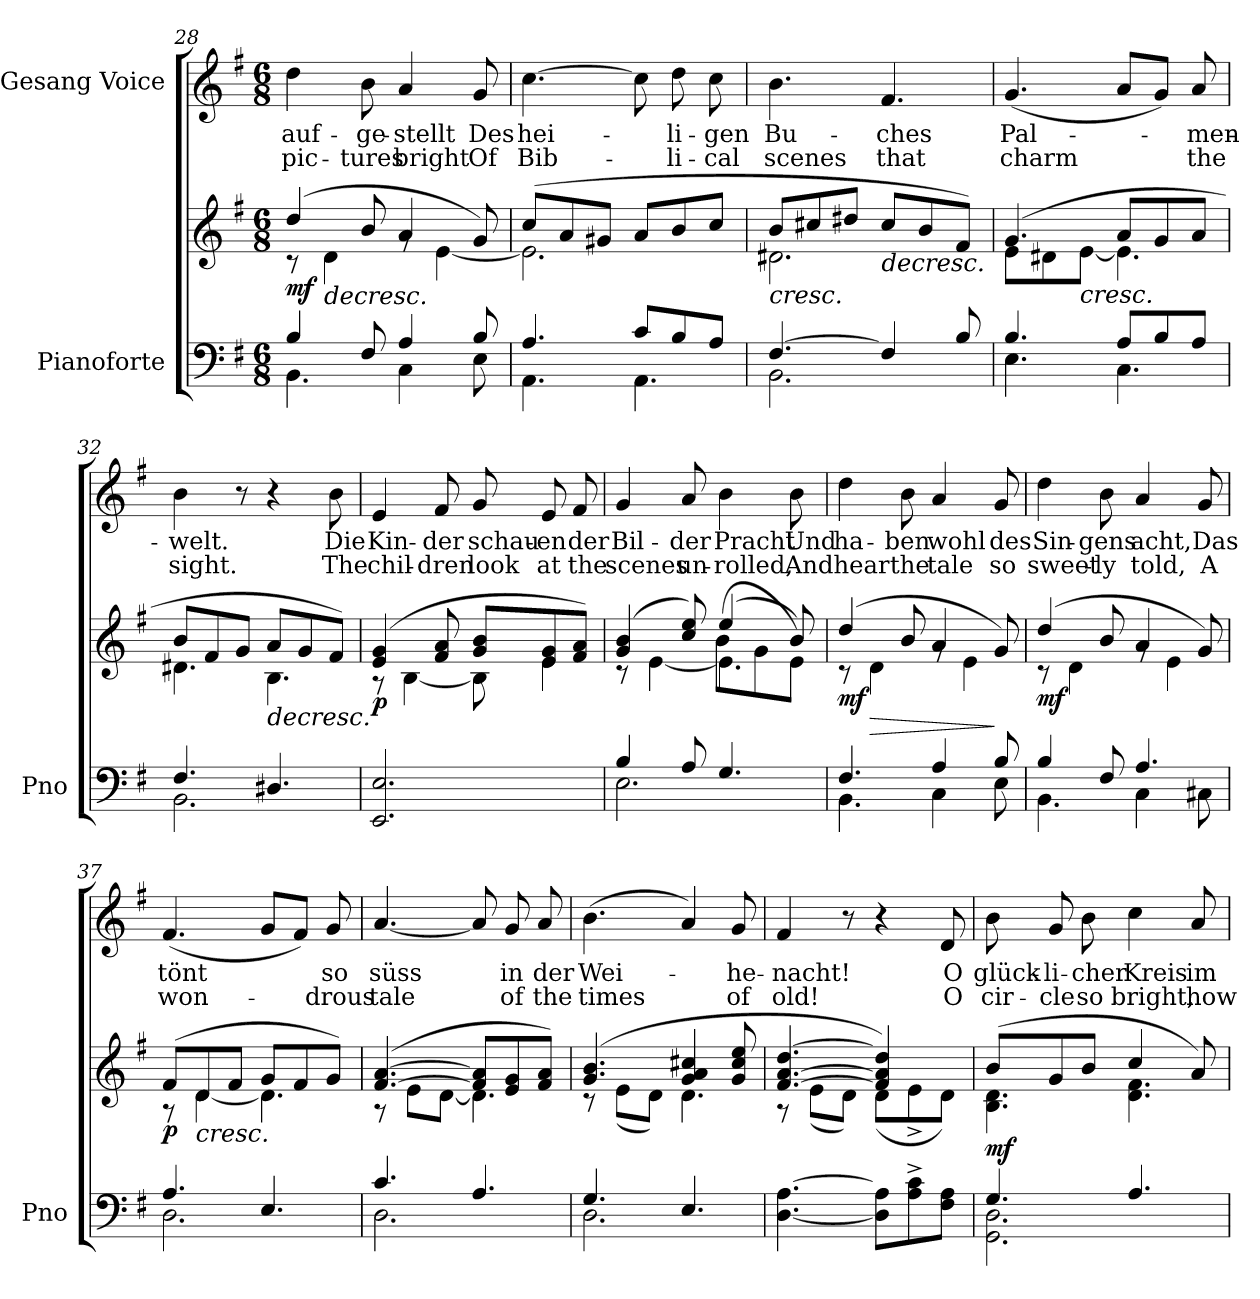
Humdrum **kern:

**kern	**kern	**dynam	**kern	**text	**text
*part2	*part2	*part2	*part1	*part1	*part1
*staff3	*staff2	*staff2/3	*staff1	*staff1	*staff1
*I"Pianoforte	*	*	*I"Gesang Voice	*	*
*I'Pno	*	*	*	*	*
*clefF4	*clefG2	*	*clefG2	*	*
*k[f#]	*k[f#]	*	*k[f#]	*	*
*M6/8	*M6/8	*	*M6/8	*	*
=28	=28	=28	=28	=28	=28
*^	*^	*	*	*	*
!	!	!	!	!LO:DY:b	!	!LO:LY:b	!LO:LY:b
4B/	4.BB\	(>4dd/	8r	mf	4dd\	auf-	pic-
!	!	!	!	!LO:HP:b	!	!	!
.	.	.	4d\	>	.	.	.
!	!	!	!	!	!	!LO:LY:b	!LO:LY:b
8F#/	.	8b/	.	.	8b\	-ge-	-tures
!	!	!	!	!	!	!LO:LY:b	!LO:LY:b
4A/	4C\	4a/	8rg	.	4a/	-stellt	bright
.	.	.	[4e\	.	.	.	.
!	!	!	!	!	!	!LO:LY:b	!LO:LY:b
8B/	8E\	8g/)	.	.	8g/	Des	Of
=29	=29	=29	=29	=29	=29	=29	=29
!	!	!	!	!	!	!LO:LY:b	!LO:LY:b
4.A/	4.AA\	(>8cc/L	2.e\]	.	[4.cc\	hei-	Bib-
.	.	8a/	.	.	.	.	.
.	.	8g#X/J	.	.	.	.	.
8c:/L	4.AA\	8a/L	.	.	8cc\]	.	.
!	!	!	!	!	!	!LO:LY:b	!LO:LY:b
8B/	.	8b/	.	.	8dd\	-li-	-li-
!	!	!	!	!	!	!LO:LY:b	!LO:LY:b
8A/J	.	8cc/J	.	.	8cc\	-gen	-cal
=30	=30	=30	=30	=30	=30	=30	=30
!	!	!	!	!LO:HP:b	!	!LO:LY:b	!LO:LY:b
[4.F#/	2.BB\	8b/L	2.d#X\	<	4.b\	Bu-	scenes
.	.	8cc#X/	.	.	.	.	.
.	.	8dd#X/J	.	.	.	.	.
!	!	!	!	!LO:HP:n=1:b	!	!LO:LY:b	!LO:LY:b
4F#/]	.	8cc#/L	.	] >	4.f#/	-ches	that
.	.	8b/	.	.	.	.	.
8B/	.	8f#/J)	.	.	.	.	.
*v	*v	*	*	*	*	*	*
*	*v	*v	*	*	*	*
.	.	[	.	.	.
!!LO:LB:g=z
=31	=31	=31	=31	=31	=31
*^	*^	*	*	*	*
!	!	!	!	!	!	!LO:LY:b	!LO:LY:b
4.B/	4.E\	(>4.g/	8e\L	.	(<4.g/	Pal-	charm
.	.	.	8d#X\	.	.	.	.
!	!	!	!	!LO:HP:b	!	!	!
.	.	.	[8e\J	<	.	.	.
8A/L	4.C\	8a/L	4.e\]	.	8a/L	.	.
8B/	.	8g/	.	.	8g/J)	.	.
!	!	!	!	!	!	!LO:LY:b	!LO:LY:b
8A/J	.	8a/J	.	.	8a/	-men-	the
*v	*v	*	*	*	*	*	*
*	*v	*v	*	*	*	*
.	.	]	.	.	.
=32	=32	=32	=32	=32	=32
*^	*^	*	*	*	*
!	!	!	!	!	!	!LO:LY:b	!LO:LY:b
4.F#/	2.BB\	8b/L	4.d#X\	.	4b\	-welt.	sight.
.	.	8f#/	.	.	.	.	.
.	.	8g/J	.	.	8r	.	.
!	!	!	!	!LO:HP:b	!	!	!
4.D#X/	.	8a/L	4.B\	>	4r	.	.
.	.	8g/	.	.	.	.	.
!	!	!	!	!	!	!LO:LY:b	!LO:LY:b
.	.	8f#/J)	.	.	8b\	Die	The
*v	*v	*	*	*	*	*	*
*	*v	*v	*	*	*	*
.	.	[	.	.	.
=33	=33	=33	=33	=33	=33
*	*^	*	*	*	*
!	!	!	!LO:DY:b	!	!LO:LY:b	!LO:LY:b
2.EE/ 2.E/	(>4e/ 4g/	8r	p	4e/	Kin-	chil-
.	.	[4B\	.	.	.	.
!	!	!	!	!	!LO:LY:b	!LO:LY:b
.	8f#/ 8a/	.	.	8f#/	-der	-dren
!	!	!	!	!	!LO:LY:b	!LO:LY:b
.	8g/ 8b/L	8B\]	.	8g/	schau-	look
!	!	!	!	!	!LO:LY:b	!LO:LY:b
.	8e/ 8g/	4e\	.	8e/	-en	at
!	!	!	!	!	!LO:LY:b	!LO:LY:b
.	8f#/ 8a/J)	.	.	8f#/	der	the
=34	=34	=34	=34	=34	=34	=34
*^	*	*^	*	*	*	*
!	!	!	!	!	!	!	!LO:LY:b	!LO:LY:b
4B/	2.E\	(>4g/ 4b/	8r	4.ryy	.	4g/	Bil-	scenes
.	.	.	[4e\	.	.	.	.	.
!	!	!	!	!	!	!	!LO:LY:b	!LO:LY:b
8A/	.	8cc/ 8ee/)	.	.	.	8a/	-der	un-
!	!	!	!	!	!	!	!LO:LY:b	!LO:LY:b
4.G/	.	(>4ee/	4.e\]	(<8b\L	.	4b\	Pracht	-rolled,
.	.	.	.	8g\	.	.	.	.
!	!	!	!	!	!	!	!LO:LY:b	!LO:LY:b
.	.	8b/)	.	8e\J)	.	8b\	Und	And
!!LO:PB:g=z
=35	=35	=35	=35	=35	=35	=35	=35	=35
!	!	!	!	!	!LO:DY:b	!	!LO:LY:b	!LO:LY:b
*	*	*	*v	*v	*	*	*	*
4.F#/	4.BB\	(>4dd/	8r	mf	4dd\	ha-	hear
!	!	!	!	!LO:HP:b	!	!	!
.	.	.	4d\	>	.	.	.
!	!	!	!	!	!	!LO:LY:b	!LO:LY:b
.	.	8b/	.	.	8b\	-ben	the
!	!	!	!	!	!	!LO:LY:b	!LO:LY:b
4A/	4C\	4a/	8rg	.	4a/	wohl	tale
.	.	.	4e\	.	.	.	.
!	!	!	!	!	!	!LO:LY:b	!LO:LY:b
8B/	8E\	8g/)	.	]	8g/	des	so
=36	=36	=36	=36	=36	=36	=36	=36
!	!	!	!	!LO:DY:b	!	!LO:LY:b	!LO:LY:b
4B/	4.BB\	(>4dd/	8r	mf	4dd\	Sin-	sweet-
.	.	.	4d\	.	.	.	.
!	!	!	!	!	!	!LO:LY:b	!LO:LY:b
8F#/	.	8b/	.	.	8b\	-gens	-ly
!	!	!	!	!	!	!LO:LY:b	!LO:LY:b
4.A/	4C\	4a/	8rg	.	4a/	acht,	told,
.	.	.	4e\	.	.	.	.
!	!	!	!	!	!	!LO:LY:b	!LO:LY:b
.	8C#X\	8g/)	.	]	8g/	Das	A
=37	=37	=37	=37	=37	=37	=37	=37
!	!	!	!	!LO:DY:b	!	!LO:LY:b	!LO:LY:b
4.A/	2.D\	(>8f#/L	8r	p	(<4.f#/	tönt	won-
!	!	!LO:TX:b:i:t=cresc.	!	!	!	!	!
.	.	8d/	[4d\	.	.	.	.
.	.	8f#/J	.	.	.	.	.
4.E/	.	8g/L	4.d\]	.	8g/L	.	.
.	.	8f#/	.	.	8f#/J)	.	.
!	!	!	!	!	!	!LO:LY:b	!LO:LY:b
.	.	8g/J)	.	.	8g/	so	-drous
=38	=38	=38	=38	=38	=38	=38	=38
!	!	!	!	!	!	!LO:LY:b	!LO:LY:b
4.c/	2.D\	(>[4.f#/ [4.a/	8r	.	[4.a/	süss	tale
.	.	.	8e\L	.	.	.	.
.	.	.	[8d\J	.	.	.	.
4.A/	.	8f#/] 8a/]L	4.d\]	.	8a/]	.	.
!	!	!	!	!	!	!LO:LY:b	!LO:LY:b
.	.	8e/ 8g/	.	.	8g/	in	of
!	!	!	!	!	!	!LO:LY:b	!LO:LY:b
.	.	8f#/ 8a/J)	.	.	8a/	der	the
!!LO:LB:g=z
=39	=39	=39	=39	=39	=39	=39	=39
!	!	!	!	!	!	!LO:LY:b	!LO:LY:b
4.G/	2.D\	(>4.g/ 4.b/	8r	.	(>4.b\	Wei-	times
.	.	.	(>8e\L	.	.	.	.
.	.	.	8d\J)	.	.	.	.
4.E/	.	4g/ 4a/ 4cc#X/	4.d\	.	4a/)	.	.
!	!	!	!	!	!	!LO:LY:b	!LO:LY:b
.	.	8g/ 8cc#/ 8ee/	.	.	8g/	-he-	of
*v	*v	*	*	*	*	*	*
=40	=40	=40	=40	=40	=40	=40
!	!	!	!	!	!LO:LY:b	!LO:LY:b
[4.D\ [4.A\	[4.f#/ [4.a/ [4.dd/	8r	.	4f#/	-nacht!	old!
.	.	(<8e\L	.	.	.	.
.	.	8d\J)	.	8r	.	.
8D\] 8A\]L	4f#/] 4a/] 4dd/])	(<8d\L	.	4r	.	.
8A\^ 8c\^	.	8e^\	.	.	.	.
!	!	!	!	!	!LO:LY:b	!LO:LY:b
8F#\ 8A\J	8ryy	8d\J)	.	8d/	O	O
=41	=41	=41	=41	=41	=41	=41
*^	*	*	*	*	*	*
!	!	!	!	!LO:DY:b	!	!LO:LY:b	!LO:LY:b
4.G/	2.GG\ 2.D\	(>8b/L	4.B\ 4.d\	mf	8b\	glück-	cir-
!	!	!	!	!	!	!LO:LY:b	!LO:LY:b
.	.	8g/	.	.	8g/	-li-	-cle
!	!	!	!	!	!	!LO:LY:b	!LO:LY:b
.	.	8b/J	.	.	8b\	-cher	so
!	!	!	!	!	!	!LO:LY:b	!LO:LY:b
4.A/	.	4cc/	4.d\ 4.f#\	.	4cc\	Kreis	bright,
!	!	!	!	!	!	!LO:LY:b	!LO:LY:b
.	.	8a/)	.	.	8a/	im	how
*v	*v	*	*	*	*	*	*
*	*v	*v	*	*	*	*
=	=	=	=	=	=
*-	*-	*-	*-	*-	*-
